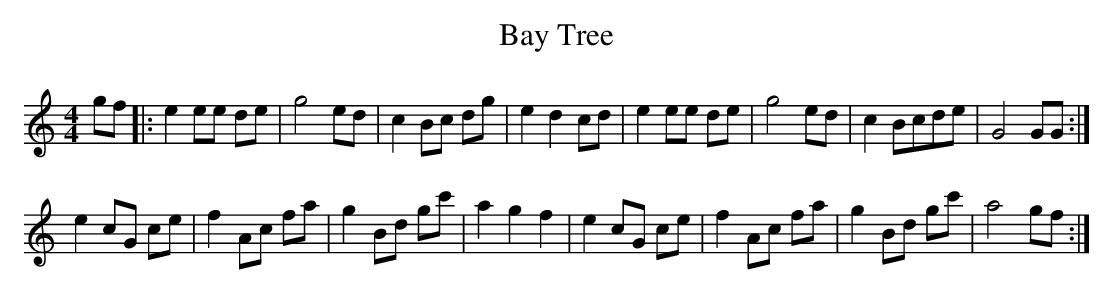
X:1
T:Bay Tree
M:4/4
K:C
gf|:e2ee de|g4 ed|c2 Bc dg|e2 d2 cd|e2ee de|g4 ed|c2 Bcde|G4GG:|
e2cG ce|f2Ac fa|g2 Bd gc'|a2g2f2|e2cG ce|f2Ac fa|g2 Bd gc'|a4 gf:|
